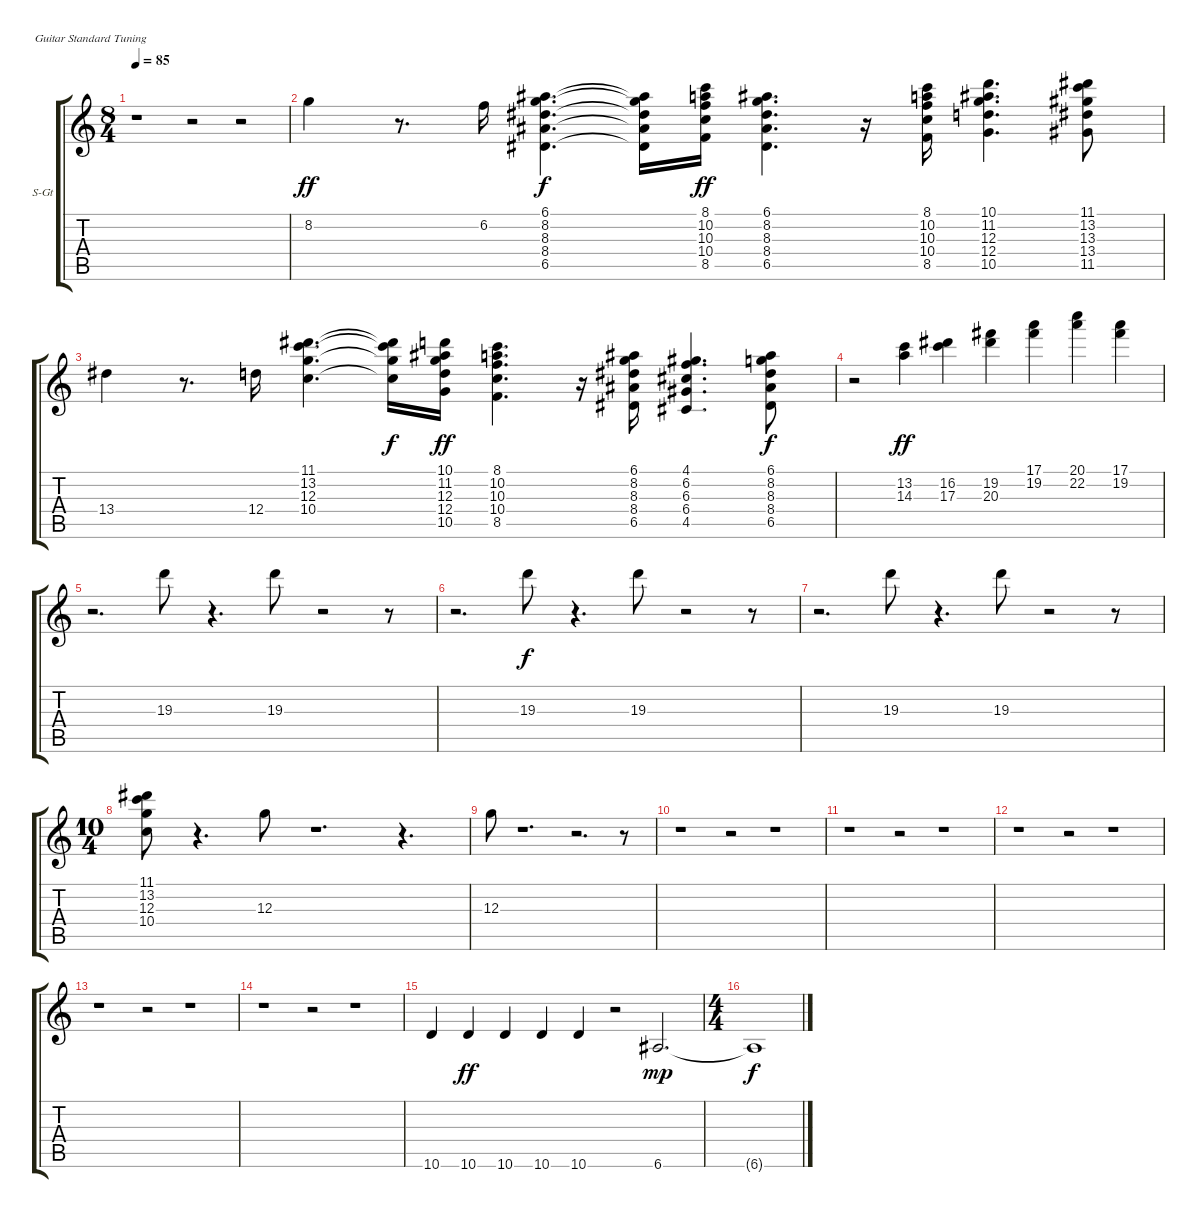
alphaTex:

\bracketExtendMode groupsimilarinstruments
\firstSystemTrackNameOrientation horizontal
\otherSystemsTrackNameOrientation horizontal
\track ("" "S-Gt") {instrument stringensemble1}
\staff {score tabs}
\tuning (E4 B3 G3 D3 A2 E2)
\displaytranspose 12
\ts (8 4)
\tempo 85
\clef g2
\ks c
r.1{dy mp} r.2 r.2 |
8.2.4{dy ff} r.8{d} 6.2.16 (6.1 8.2 8.3 8.4 6.5).4{d dy f} (6.1{t} 8.2{t} 8.3{t} 8.4{t} 6.5{t}).16 (8.1 10.2 10.3 10.4 8.5).16{dy ff} (6.1 8.2 8.3 8.4 6.5).4{d} r.16 (8.1 10.2 10.3 10.4 8.5).16 (10.1 11.2 12.3 12.4 10.5).4{d} (11.1 13.2 13.3 13.4 11.5).8 |
13.4.4 r.8{d} 12.4.16 (11.1 13.2 12.3 10.4).4{d} (11.1{t} 13.2{t} 12.3{t} 10.4{t}).16{dy f} (10.1 11.2 12.3 12.4 10.5).16{dy ff} (8.1 10.2 10.3 10.4 8.5).4{d} r.16 (6.1 8.2 8.3 8.4 6.5).16 (4.1 6.2 6.3 6.4 4.5).4{d} (6.1 8.2 8.3 8.4 6.5).8{dy f} |
r.2 (13.2 14.3).4{dy ff} (16.2 17.3).4 (19.2 20.3).4 (17.1 19.2).4 (20.1 22.2).4 (17.1 19.2).4 |
r.2{d} 19.3.8 r.4{d} 19.3.8 r.2 r.8 |
r.2{d} 19.3.8{dy f} r.4{d} 19.3.8 r.2 r.8 |
r.2{d} 19.3.8 r.4{d} 19.3.8 r.2 r.8 |
\ts (10 4)
(11.1 13.2 12.3 10.4).8 r.4{d} 12.3.8 r.1{d} r.4{d} |
12.3.8 r.1{d} r.2{d} r.8 |
r.1 r.2 r.1 |
r.1 r.2 r.1 |
r.1 r.2 r.1 |
r.1 r.2 r.1 |
r.1 r.2 r.1 |
10.6.4 10.6.4{dy ff} 10.6.4 10.6.4 10.6.4 r.2 6.6.2{d dy mp} |
\ts (4 4)
6.6{t}.1{dy f}
